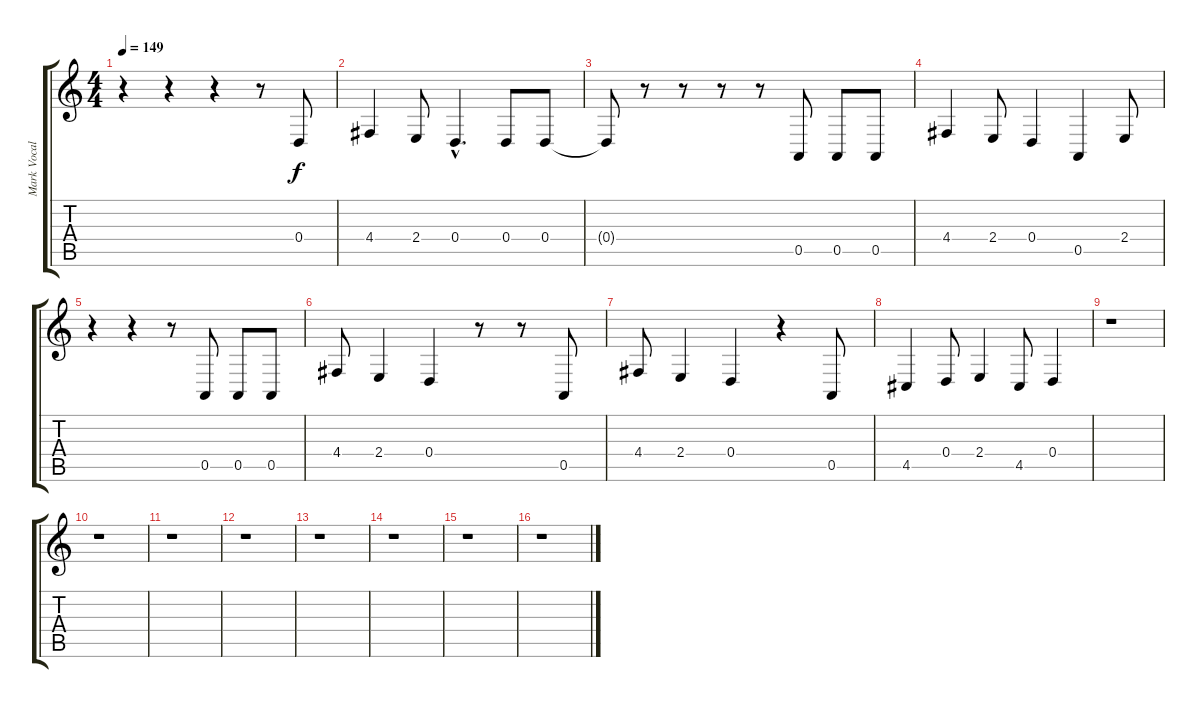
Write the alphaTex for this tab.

\track ("Mark Vocals" "Mark Vocal") {instrument harmonica}
\staff {score tabs}
\tuning (E4 B3 G3 D3 A2 E2) {hide}
\ts (4 4)
\tempo 149
\clef g2
\ks c
r.4{dy f} r.4 r.4 r.8 0.4.8 |
4.4.4 2.4.8 0.4{hac}.4{d} 0.4.8 0.4.8 |
0.4{t}.8 r.8 r.8 r.8 r.8 0.5.8 0.5.8 0.5.8 |
4.4.4 2.4.8 0.4.4 0.5.4 2.4.8 |
r.4 r.4 r.8 0.5.8 0.5.8 0.5.8 |
4.4.8 2.4.4 0.4.4 r.8 r.8 0.5.8 |
4.4.8 2.4.4 0.4.4 r.4 0.5.8 |
4.5.4 0.4.8 2.4.4 4.5.8 0.4.4 |
r.1 |
r.1 |
r.1 |
r.1 |
r.1 |
r.1 |
r.1 |
r.1
